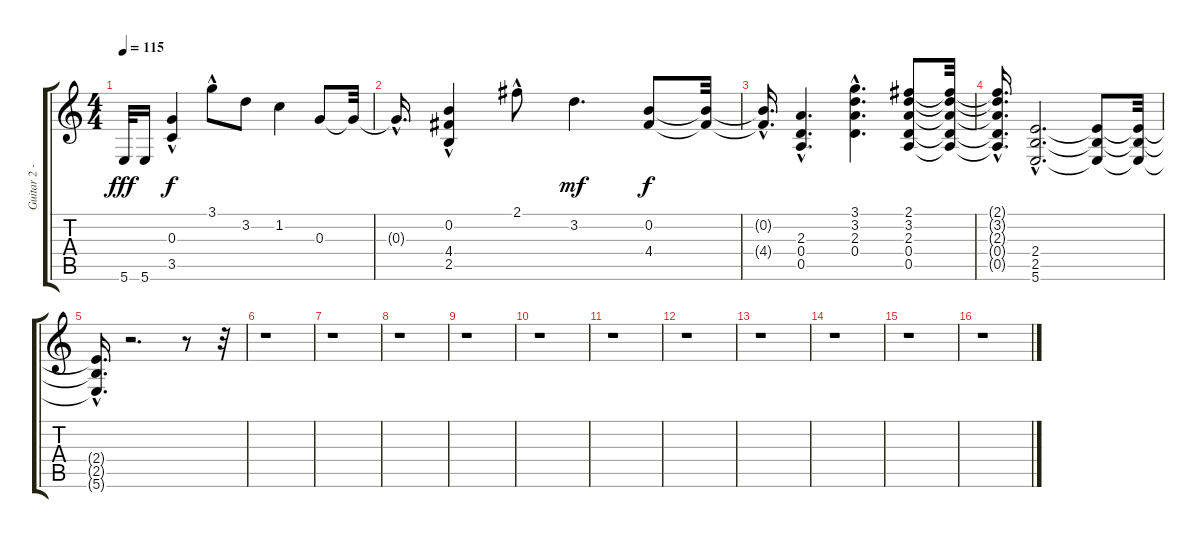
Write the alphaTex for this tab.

\track ("Guitar 2 - Petrucci" "Guitar 2 -") {instrument distortionguitar}
\staff {score tabs}
\tuning (E4 B3 G3 D3 A2 B1) {hide}
\ts (4 4)
\tempo 115
\clef g2
\ks c
5.6.32{dy fff} 5.6.16 (0.3{hac} 3.5).4{dy f} 3.1{hac}.8 3.2.8 1.2.4 0.3.8 0.3{t}.32 |
0.3{hac t}.16{d} (0.2{hac} 4.4{hac} 2.5).4 2.1{hac}.8 3.2.4{d dy mf} (0.2 4.4).8{dy f} (0.2{t} 4.4{t}).32 |
(0.2{hac t} 4.4{hac t}).16{d} (2.3{hac} 0.4{hac} 0.5{hac}).4{d} (3.1{hac} 3.2{hac} 2.3{hac} 0.4{hac}).4{d} (2.1 3.2 2.3 0.4 0.5).8 (2.1{t} 3.2{t} 2.3{t} 0.4{t} 0.5{t}).32 |
(2.1{hac t} 3.2{hac t} 2.3{hac t} 0.4{hac t} 0.5{hac t}).16{d} (2.4{hac} 2.5{hac} 5.6{hac}).2{d} (2.4{t} 2.5{t} 5.6{t}).8 (2.4{t} 2.5{t} 5.6{t}).32 |
(2.4{hac t} 2.5{hac t} 5.6{hac t}).16{d} r.2{d} r.8 r.32 |
r.1 |
r.1 |
r.1 |
r.1 |
r.1 |
r.1 |
r.1 |
r.1 |
r.1 |
r.1 |
r.1
